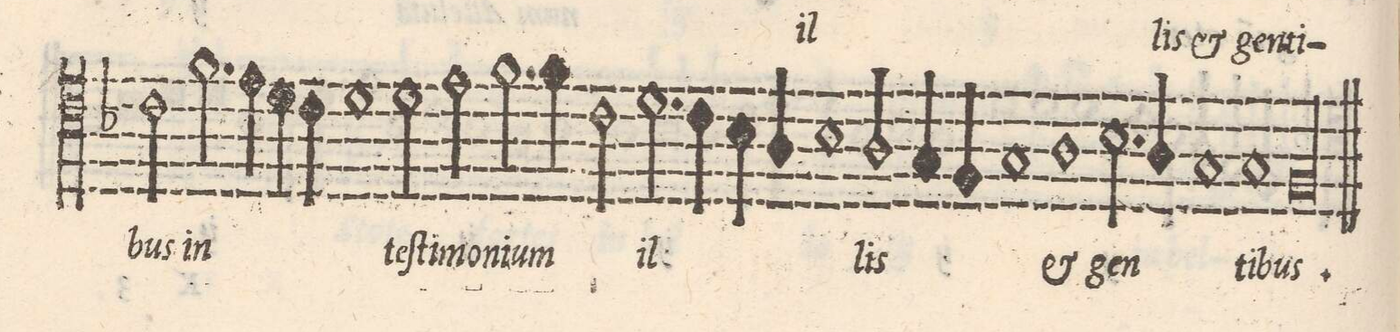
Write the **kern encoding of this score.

**kern	**text
*I"TENORE	*
*clefC4	*
*k[b-]	*
*met(C|)	*
*M2/1	*
=54-	=54-
2c\	-bus
2.f\	in
4e\	.
4d\	.
4c\	.
=55-	=55-
1d	.
2d\	teſ-
2e\	-ti-
=56-	=56-
2.f\	-mo-
4f\	-ni-
2c\	-um
2.d\	il-
=57-	=57-
4c\	.
4B-\	.
4A/	.
1B-	.
=58-	=58-
2A/	-lis
4G/	.
4F/	.
1G	.
=59-	=59-
1A	et
2.B-\	gen-
4A/	.
=60-	=60-
1G	.
1G	-ti-
=61-	=61-
0Fl	-bus.
==	==
*-	*-
